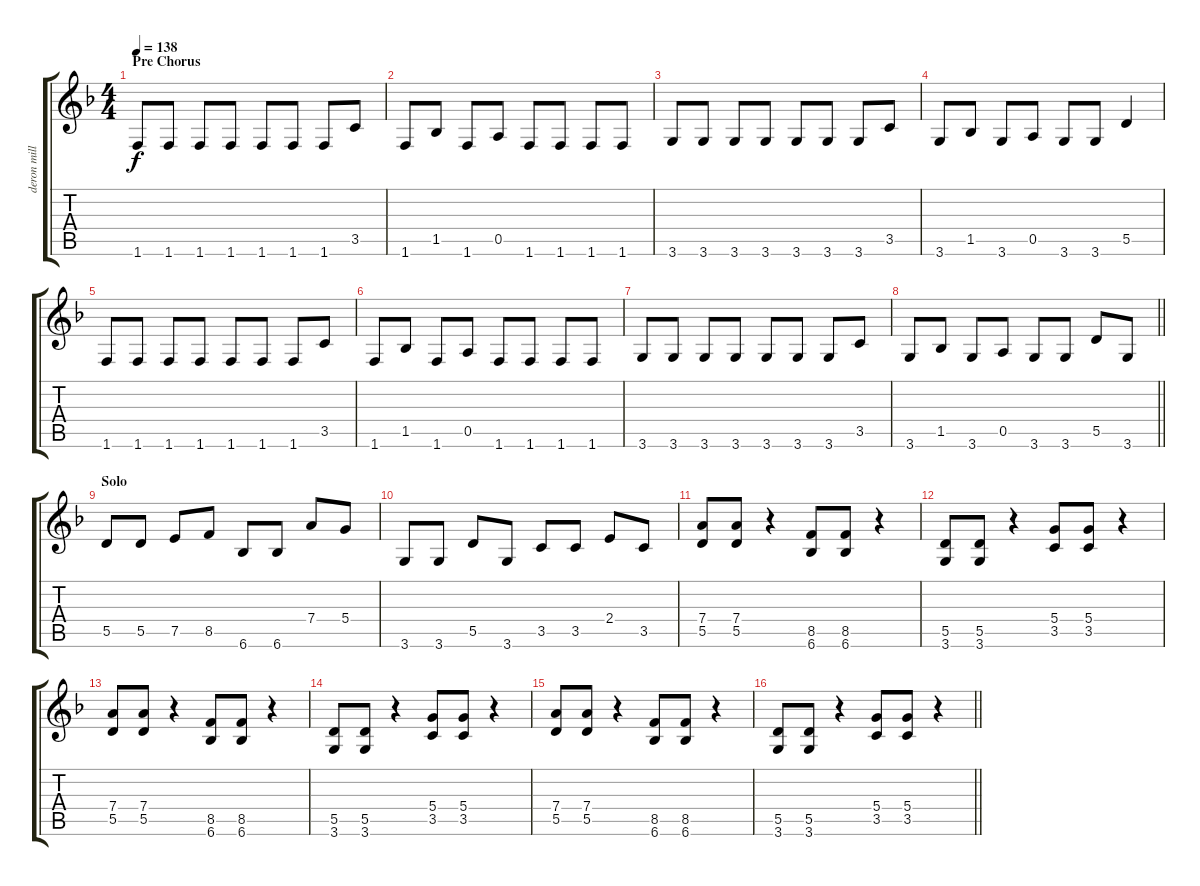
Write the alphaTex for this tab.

\track ("deron miller" "deron mill") {instrument distortionguitar}
\staff {score tabs}
\tuning (E4 B3 G3 D3 A2 E2) {hide}
\ts (4 4)
\section ("" "Pre Chorus")
\tempo 138
\clef g2
\ks f
1.6.8{dy f} 1.6.8 1.6.8 1.6.8 1.6.8 1.6.8 1.6.8 3.5.8 |
1.6.8 1.5.8 1.6.8 0.5.8 1.6.8 1.6.8 1.6.8 1.6.8 |
3.6.8 3.6.8 3.6.8 3.6.8 3.6.8 3.6.8 3.6.8 3.5.8 |
3.6.8 1.5.8 3.6.8 0.5.8 3.6.8 3.6.8 5.5.4 |
1.6.8 1.6.8 1.6.8 1.6.8 1.6.8 1.6.8 1.6.8 3.5.8 |
1.6.8 1.5.8 1.6.8 0.5.8 1.6.8 1.6.8 1.6.8 1.6.8 |
3.6.8 3.6.8 3.6.8 3.6.8 3.6.8 3.6.8 3.6.8 3.5.8 |
\barLineRight lightlight
3.6.8 1.5.8 3.6.8 0.5.8 3.6.8 3.6.8 5.5.8 3.6.8 |
\section ("" "Solo")
5.5.8 5.5.8 7.5.8 8.5.8 6.6.8 6.6.8 7.4.8 5.4.8 |
3.6.8 3.6.8 5.5.8 3.6.8 3.5.8 3.5.8 2.4.8 3.5.8 |
(7.4 5.5).8{balance 0} (7.4 5.5).8 r.4 (8.5 6.6).8 (8.5 6.6).8 r.4 |
(5.5 3.6).8 (5.5 3.6).8 r.4 (5.4 3.5).8 (5.4 3.5).8 r.4 |
(7.4 5.5).8 (7.4 5.5).8 r.4 (8.5 6.6).8 (8.5 6.6).8 r.4 |
(5.5 3.6).8 (5.5 3.6).8 r.4 (5.4 3.5).8 (5.4 3.5).8 r.4 |
(7.4 5.5).8 (7.4 5.5).8 r.4 (8.5 6.6).8 (8.5 6.6).8 r.4 |
\barLineRight lightlight
(5.5 3.6).8 (5.5 3.6).8 r.4 (5.4 3.5).8 (5.4 3.5).8 r.4
